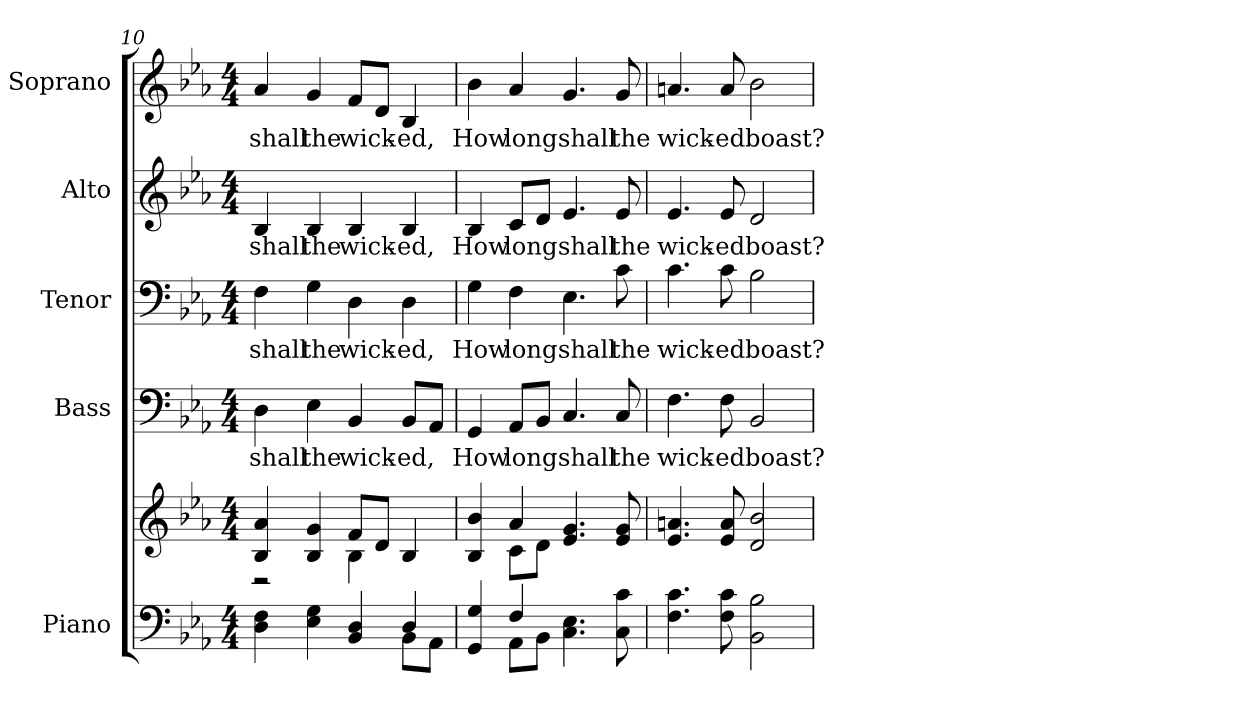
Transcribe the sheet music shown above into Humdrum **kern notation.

**kern	**kern	**kern	**text	**kern	**text	**kern	**text	**kern	**text
*part5	*part5	*part4	*part4	*part3	*part3	*part2	*part2	*part1	*part1
*staff6	*staff5	*staff4	*staff4	*staff3	*staff3	*staff2	*staff2	*staff1	*staff1
*I"Piano	*	*I"Bass	*	*I"Tenor	*	*I"Alto	*	*I"Soprano	*
*I'Pno.	*	*I'B.	*	*I'T.	*	*I'A.	*	*I'S.	*
*clefF4	*clefG2	*clefF4	*	*clefF4	*	*clefG2	*	*clefG2	*
*k[b-e-a-]	*k[b-e-a-]	*k[b-e-a-]	*	*k[b-e-a-]	*	*k[b-e-a-]	*	*k[b-e-a-]	*
*E-:	*E-:	*E-:	*	*E-:	*	*E-:	*	*E-:	*
*M4/4	*M4/4	*M4/4	*	*M4/4	*	*M4/4	*	*M4/4	*
=10	=10	=10	=10	=10	=10	=10	=10	=10	=10
*^	*^	*	*	*	*	*	*	*	*
!	!	!	!	!	!LO:LY:b:color=#000000	!	!	!	!	!	!
!	!	!	!	!	!	!	!LO:LY:b:color=#000000	!	!	!	!
!	!	!	!	!	!	!	!	!	!LO:LY:b:color=#000000	!	!
!	!	!	!	!	!	!	!	!	!	!	!LO:LY:b:color=#000000
4Di\ 4Fi	2.ryy	4B-i/ 4a-i	2r	4Di\	shall	4Fi\	shall	4B-i/	shall	4a-i/	shall
!	!	!	!	!	!LO:LY:b:color=#000000	!	!	!	!	!	!
!	!	!	!	!	!	!	!LO:LY:b:color=#000000	!	!	!	!
!	!	!	!	!	!	!	!	!	!LO:LY:b:color=#000000	!	!
!	!	!	!	!	!	!	!	!	!	!	!LO:LY:b:color=#000000
4E-i\ 4Gi	.	4B-i/ 4gi	.	4E-i\	the	4Gi\	the	4B-i/	the	4gi/	the
!	!	!	!	!	!LO:LY:b:color=#000000	!	!	!	!	!	!
!	!	!	!	!	!	!	!LO:LY:b:color=#000000	!	!	!	!
!	!	!	!	!	!	!	!	!	!LO:LY:b:color=#000000	!	!
!	!	!	!	!	!	!	!	!	!	!	!LO:LY:b:color=#000000
4BB-i/ 4Di	.	8fi/L	4B-i\	4BB-i/	wick-	4Di\	wick-	4B-i/	wick-	8fi/L	wick-
.	.	8di/J	.	.	.	.	.	.	.	8di/J	.
!	!	!	!	!	!LO:LY:b:color=#000000	!	!	!	!	!	!
!	!	!	!	!	!	!	!LO:LY:b:color=#000000	!	!	!	!
!	!	!	!	!	!	!	!	!	!LO:LY:b:color=#000000	!	!
!	!	!	!	!	!	!	!	!	!	!	!LO:LY:b:color=#000000
4Di/	8BB-i\L	4B-i/	4ryy	8BB-i/L	-ed,	4Di\	-ed,	4B-i/	-ed,	4B-i/	-ed,
.	8AA-i\J	.	.	8AA-i/J	.	.	.	.	.	.	.
!!LO:PB:g=z
=11	=11	=11	=11	=11	=11	=11	=11	=11	=11	=11	=11
!	!	!	!	!	!LO:LY:b:color=#000000	!	!	!	!	!	!
!	!	!	!	!	!	!	!LO:LY:b:color=#000000	!	!	!	!
!	!	!	!	!	!	!	!	!	!LO:LY:b:color=#000000	!	!
!	!	!	!	!	!	!	!	!	!	!	!LO:LY:b:color=#000000
4GGi/ 4Gi	4ryy	4B-i/ 4b-i	4ryy	4GGi/	How	4Gi\	How	4B-i/	How	4b-i\	How
!	!	!	!	!	!LO:LY:b:color=#000000	!	!	!	!	!	!
!	!	!	!	!	!	!	!LO:LY:b:color=#000000	!	!	!	!
!	!	!	!	!	!	!	!	!	!LO:LY:b:color=#000000	!	!
!	!	!	!	!	!	!	!	!	!	!	!LO:LY:b:color=#000000
4Fi/	8AA-i\L	4a-i/	8ci\L	8AA-i/L	long	4Fi\	long	8ci/L	long	4a-i/	long
.	8BB-i\J	.	8di\J	8BB-i/J	.	.	.	8di/J	.	.	.
!	!	!	!	!	!LO:LY:b:color=#000000	!	!	!	!	!	!
!	!	!	!	!	!	!	!LO:LY:b:color=#000000	!	!	!	!
!	!	!	!	!	!	!	!	!	!LO:LY:b:color=#000000	!	!
!	!	!	!	!	!	!	!	!	!	!	!LO:LY:b:color=#000000
4.Ci\ 4.E-i	2ryy	4.e-i/ 4.gi	2ryy	4.Ci/	shall	4.E-i\	shall	4.e-i/	shall	4.gi/	shall
!	!	!	!	!	!LO:LY:b:color=#000000	!	!	!	!	!	!
!	!	!	!	!	!	!	!LO:LY:b:color=#000000	!	!	!	!
!	!	!	!	!	!	!	!	!	!LO:LY:b:color=#000000	!	!
!	!	!	!	!	!	!	!	!	!	!	!LO:LY:b:color=#000000
8Ci\ 8ci	.	8e-i/ 8gi	.	8Ci/	the	8ci\	the	8e-i/	the	8gi/	the
*v	*v	*	*	*	*	*	*	*	*	*	*
*	*v	*v	*	*	*	*	*	*	*	*
=12	=12	=12	=12	=12	=12	=12	=12	=12	=12
!	!	!	!LO:LY:b:color=#000000	!	!	!	!	!	!
!	!	!	!	!	!LO:LY:b:color=#000000	!	!	!	!
!	!	!	!	!	!	!	!LO:LY:b:color=#000000	!	!
!	!	!	!	!	!	!	!	!	!LO:LY:b:color=#000000
4.Fi\ 4.ci	4.e-i/ 4.ani	4.Fi\	wick-	4.ci\	wick-	4.e-i/	wick-	4.ani/	wick-
!	!	!	!LO:LY:b:color=#000000	!	!	!	!	!	!
!	!	!	!	!	!LO:LY:b:color=#000000	!	!	!	!
!	!	!	!	!	!	!	!LO:LY:b:color=#000000	!	!
!	!	!	!	!	!	!	!	!	!LO:LY:b:color=#000000
8Fi\ 8ci	8e-i/ 8ai	8Fi\	-ed	8ci\	-ed	8e-i/	-ed	8ai/	-ed
!	!	!	!LO:LY:b:color=#000000	!	!	!	!	!	!
!	!	!	!	!	!LO:LY:b:color=#000000	!	!	!	!
!	!	!	!	!	!	!	!LO:LY:b:color=#000000	!	!
!	!	!	!	!	!	!	!	!	!LO:LY:b:color=#000000
2BB-i\ 2B-i	2di/ 2b-i	2BB-i/	boast?	2B-i\	boast?	2di/	boast?	2b-i\	boast?
=	=	=	=	=	=	=	=	=	=
*-	*-	*-	*-	*-	*-	*-	*-	*-	*-
